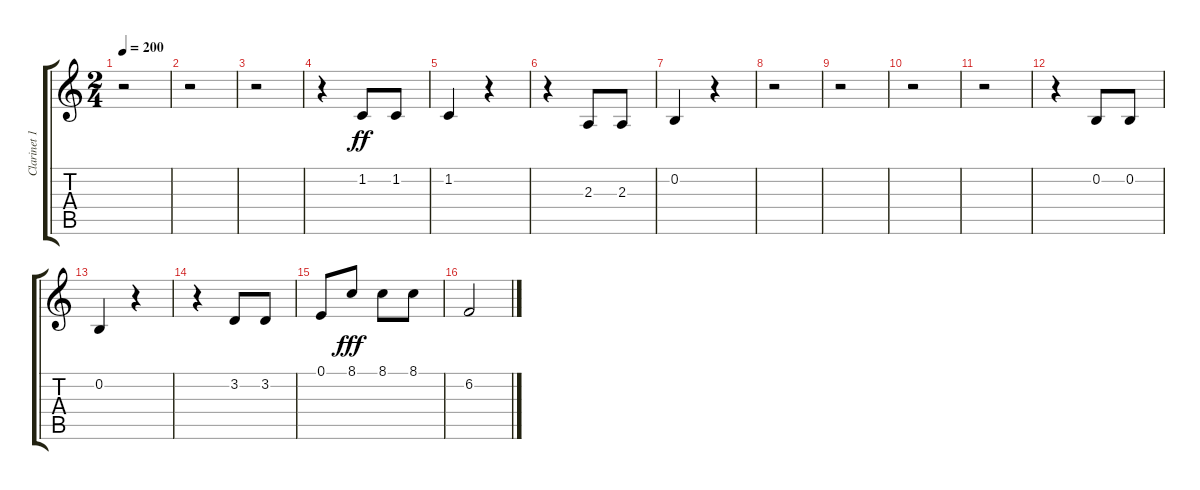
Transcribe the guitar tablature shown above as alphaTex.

\track ("Clarinet 1" "Clarinet 1") {instrument clarinet}
\staff {score tabs}
\tuning (E4 B3 G3 D3 A2 E2) {hide}
\ts (2 4)
\tempo 200
\clef g2
\ks c
r.2{dy ff} |
r.2 |
r.2 |
r.4 1.2.8 1.2.8 |
1.2.4 r.4 |
r.4 2.3.8 2.3.8 |
0.2.4 r.4 |
r.2 |
r.2 |
r.2 |
r.2 |
r.4 0.2.8 0.2.8 |
0.2.4 r.4 |
r.4 3.2.8 3.2.8 |
0.1.8 8.1.8{dy fff} 8.1.8 8.1.8 |
6.2.2
